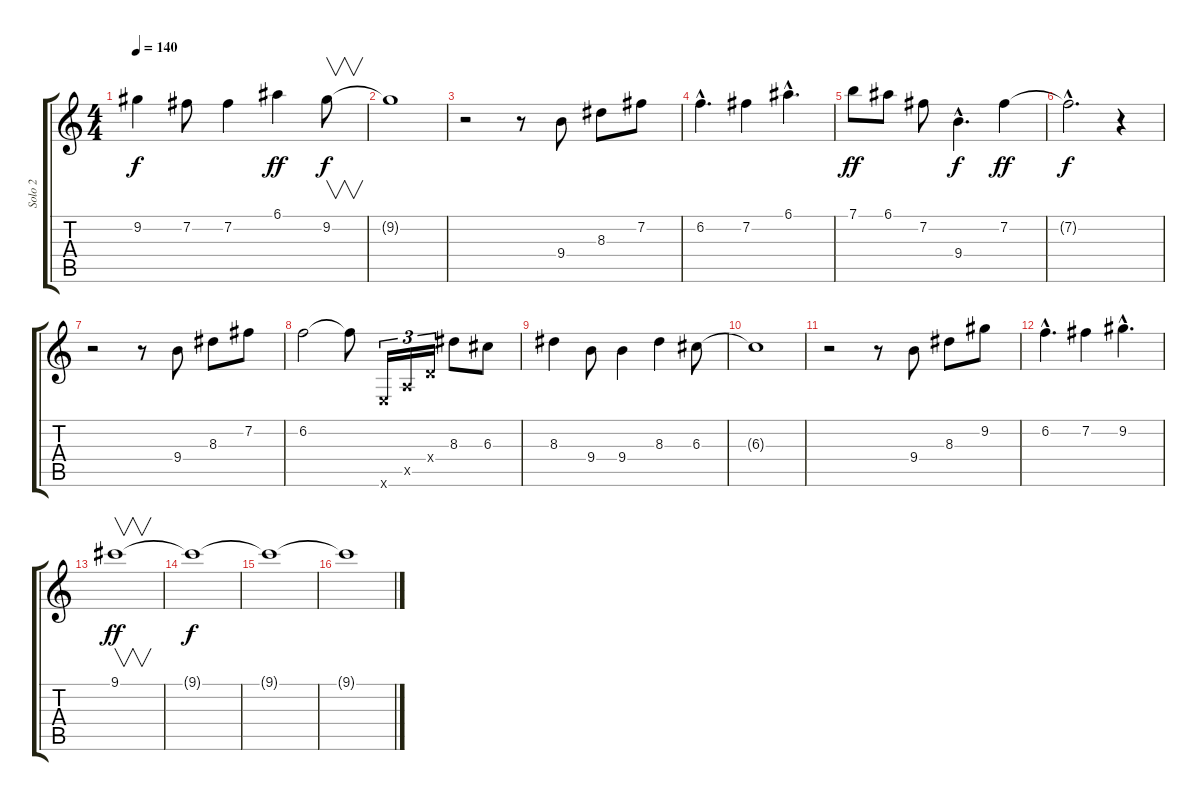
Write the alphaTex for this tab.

\track ("Solo 2" "Solo 2") {instrument overdrivenguitar}
\staff {score tabs}
\tuning (E4 B3 G3 D3 A2 E2) {hide}
\ts (4 4)
\tempo 140
\clef g2
\ks c
9.2.4{dy f} 7.2.8 7.2.4 6.1.4{dy ff} 9.2.8{v dy f} |
9.2{t}.1 |
r.2 r.8 9.4.8 8.3.8 7.2.8 |
6.2{hac}.4{d} 7.2.4 6.1{hac}.4{d} |
7.1.8{dy ff} 6.1.8 7.2.8 9.4{hac}.4{d dy f} 7.2.4{dy ff} |
7.2{hac t}.2{d dy f} r.4 |
r.2 r.8 9.4.8 8.3.8 7.2.8 |
6.2.2 6.2{t}.8 0.6{x}.16{tu (3 2)} 0.5{x}.16{tu (3 2)} 0.4{x}.16{tu (3 2)} 8.3.8 6.3.8 |
8.3.4 9.4.8 9.4.4 8.3.4 6.3.8 |
6.3{t}.1 |
r.2 r.8 9.4.8 8.3.8 9.2.8 |
6.2{hac}.4{d} 7.2.4 9.2{hac}.4{d} |
9.1.1{v dy ff} |
9.1{t}.1{dy f} |
9.1{t}.1 |
9.1{t}.1
